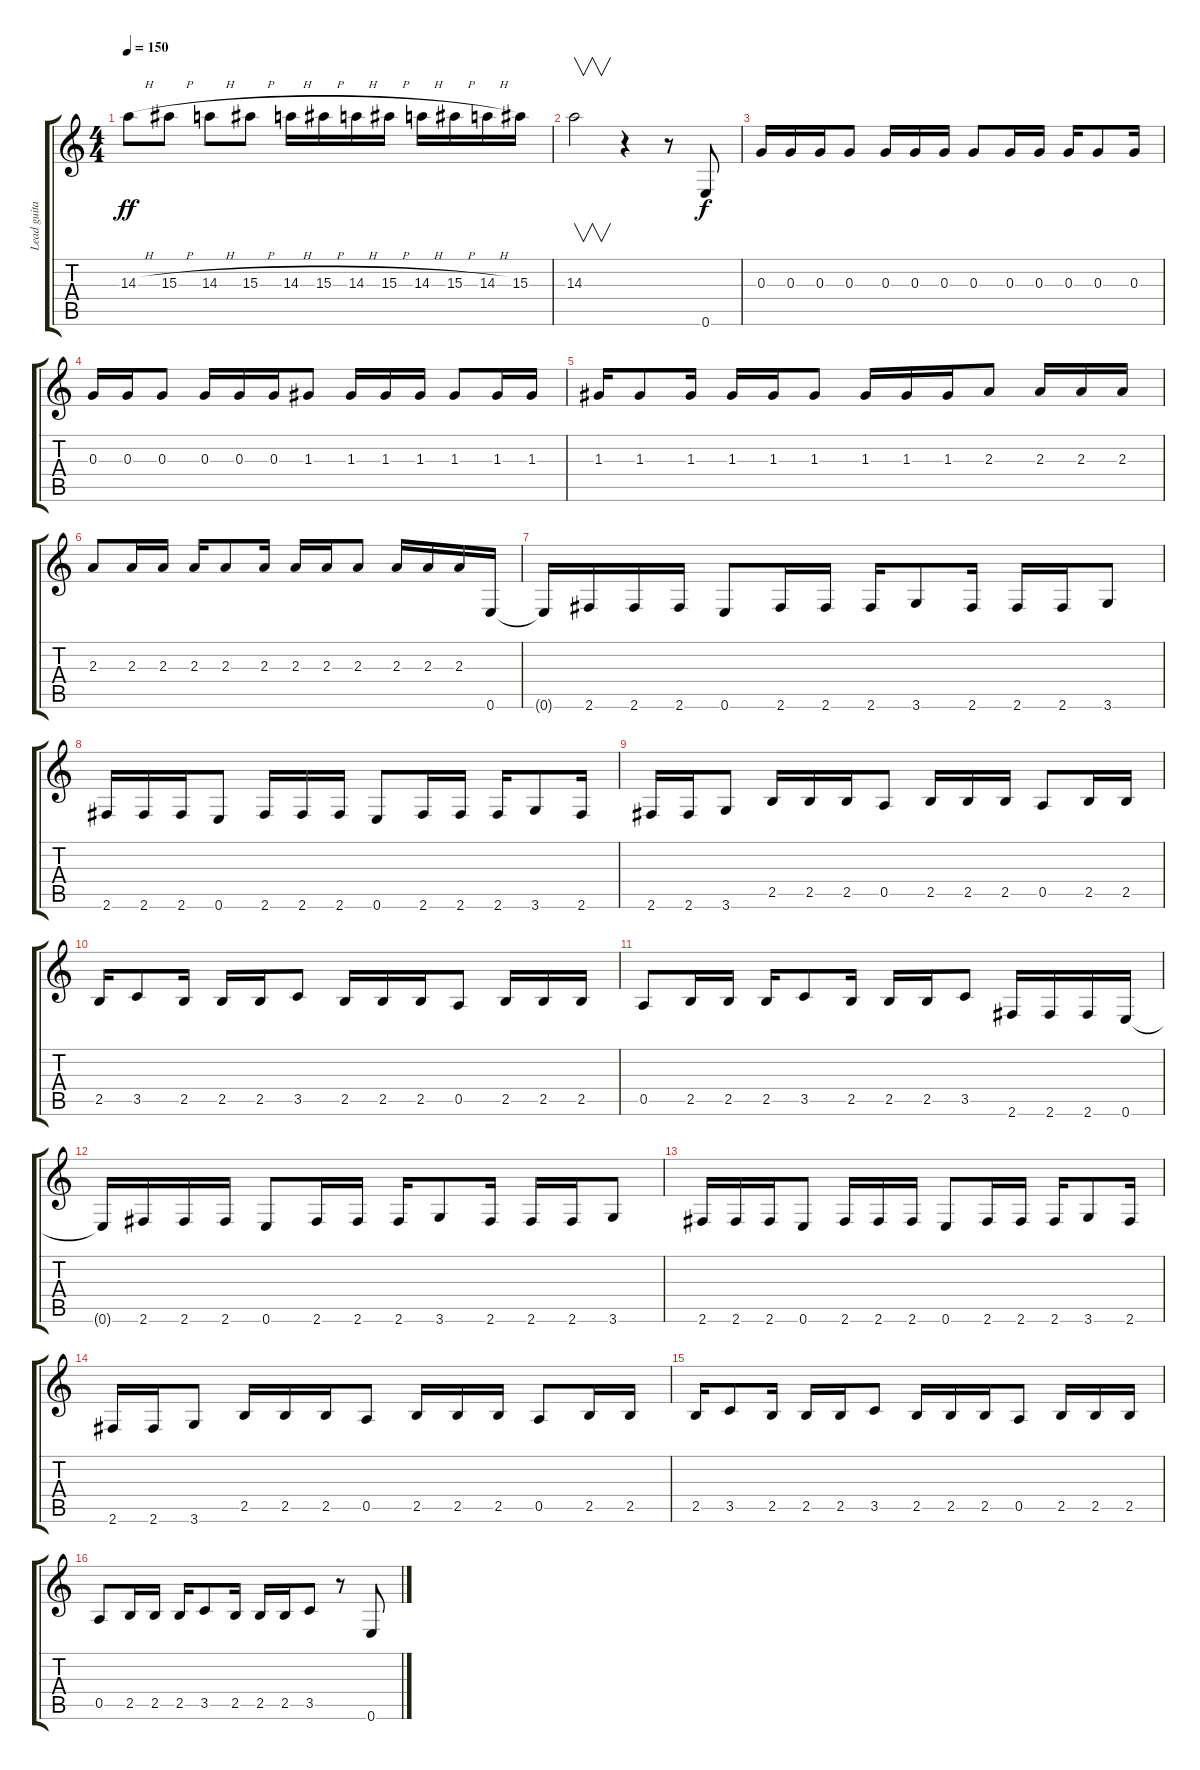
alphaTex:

\track ("Lead guitar" "Lead guita") {instrument overdrivenguitar}
\staff {score tabs}
\tuning (E4 B3 G3 D3 A2 E2) {hide}
\ts (4 4)
\tempo 150
\clef g2
\ks c
14.3{h}.8{dy ff} 15.3{h}.8 14.3{h}.8 15.3{h}.8 14.3{h}.16 15.3{h}.16 14.3{h}.16 15.3{h}.16 14.3{h}.16 15.3{h}.16 14.3{h}.16 15.3.16 |
14.3.2{v} r.4 r.8 0.6.8{dy f} |
0.3.16 0.3.16 0.3.16 0.3.8 0.3.16 0.3.16 0.3.16 0.3.8 0.3.16 0.3.16 0.3.16 0.3.8 0.3.16 |
0.3.16 0.3.16 0.3.8 0.3.16 0.3.16 0.3.16 1.3.8 1.3.16 1.3.16 1.3.16 1.3.8 1.3.16 1.3.16 |
1.3.16 1.3.8 1.3.16 1.3.16 1.3.16 1.3.8 1.3.16 1.3.16 1.3.16 2.3.8 2.3.16 2.3.16 2.3.16 |
2.3.8 2.3.16 2.3.16 2.3.16 2.3.8 2.3.16 2.3.16 2.3.16 2.3.8 2.3.16 2.3.16 2.3.16 0.6.16 |
0.6{t}.16 2.6.16 2.6.16 2.6.16 0.6.8 2.6.16 2.6.16 2.6.16 3.6.8 2.6.16 2.6.16 2.6.16 3.6.8 |
2.6.16 2.6.16 2.6.16 0.6.8 2.6.16 2.6.16 2.6.16 0.6.8 2.6.16 2.6.16 2.6.16 3.6.8 2.6.16 |
2.6.16 2.6.16 3.6.8 2.5.16 2.5.16 2.5.16 0.5.8 2.5.16 2.5.16 2.5.16 0.5.8 2.5.16 2.5.16 |
2.5.16 3.5.8 2.5.16 2.5.16 2.5.16 3.5.8 2.5.16 2.5.16 2.5.16 0.5.8 2.5.16 2.5.16 2.5.16 |
0.5.8 2.5.16 2.5.16 2.5.16 3.5.8 2.5.16 2.5.16 2.5.16 3.5.8 2.6.16 2.6.16 2.6.16 0.6.16 |
0.6{t}.16 2.6.16 2.6.16 2.6.16 0.6.8 2.6.16 2.6.16 2.6.16 3.6.8 2.6.16 2.6.16 2.6.16 3.6.8 |
2.6.16 2.6.16 2.6.16 0.6.8 2.6.16 2.6.16 2.6.16 0.6.8 2.6.16 2.6.16 2.6.16 3.6.8 2.6.16 |
2.6.16 2.6.16 3.6.8 2.5.16 2.5.16 2.5.16 0.5.8 2.5.16 2.5.16 2.5.16 0.5.8 2.5.16 2.5.16 |
2.5.16 3.5.8 2.5.16 2.5.16 2.5.16 3.5.8 2.5.16 2.5.16 2.5.16 0.5.8 2.5.16 2.5.16 2.5.16 |
0.5.8 2.5.16 2.5.16 2.5.16 3.5.8 2.5.16 2.5.16 2.5.16 3.5.8 r.8 0.6.8
